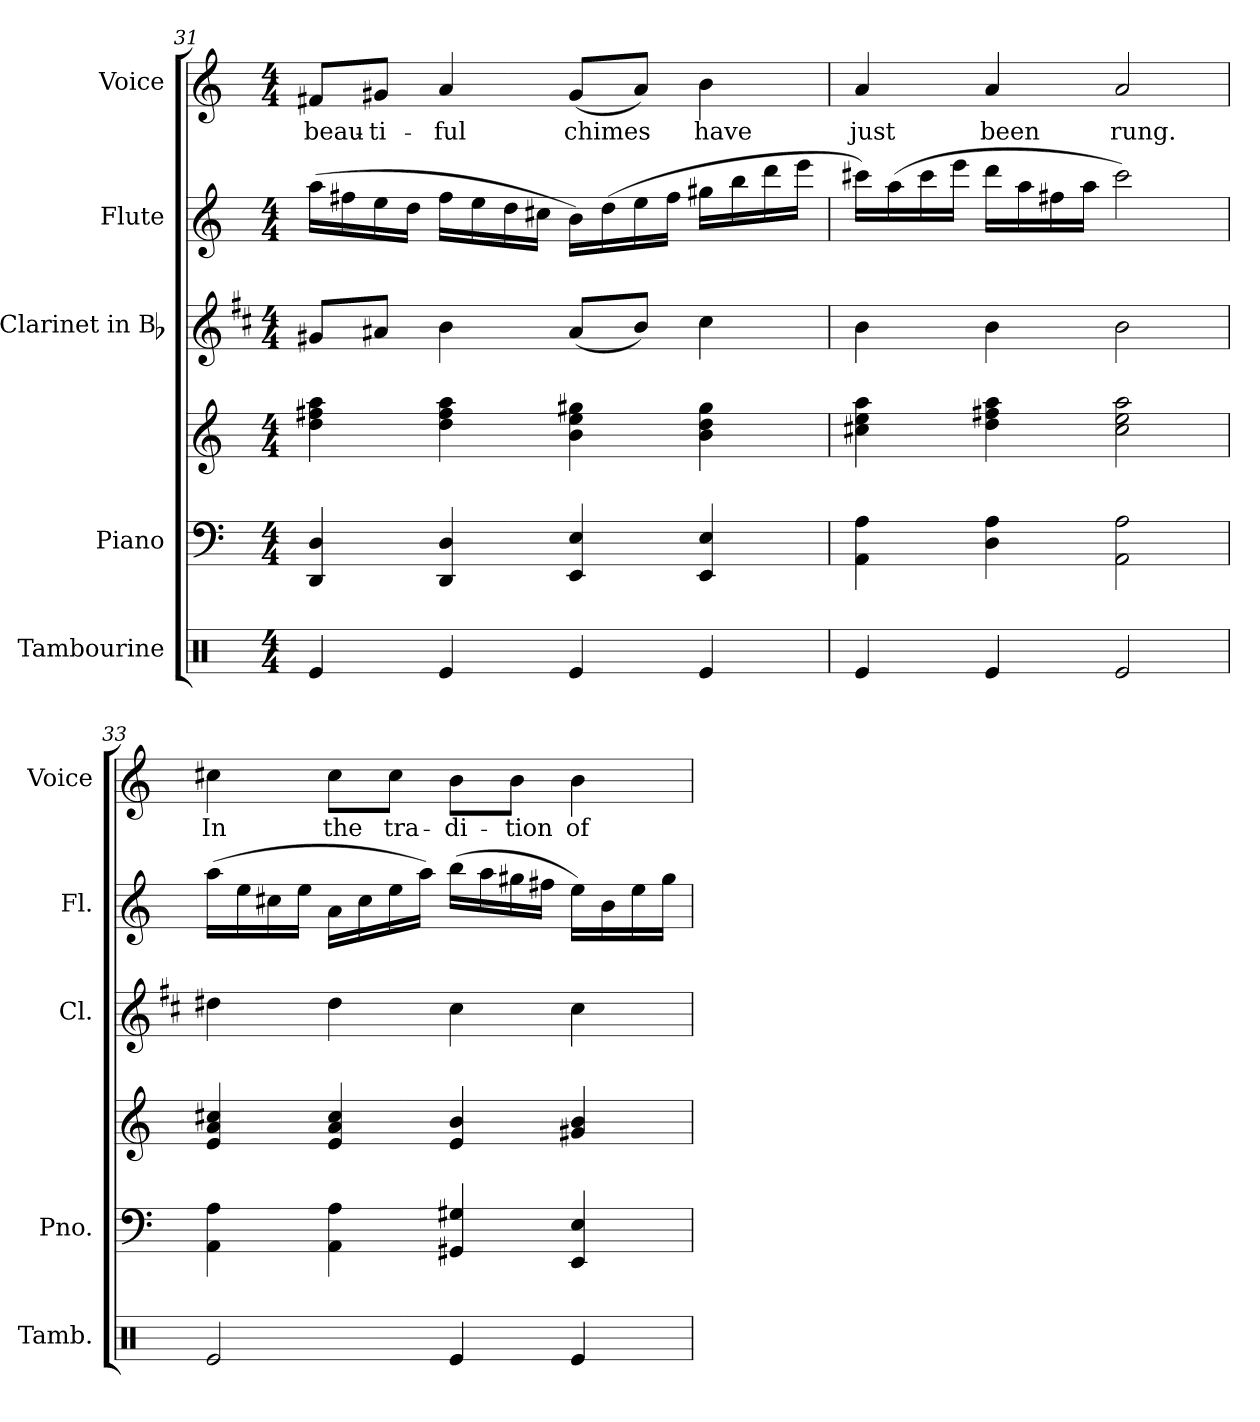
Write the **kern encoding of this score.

**kern	**kern	**kern	**kern	**kern	**kern	**text
*part5	*part4	*part4	*part3	*part2	*part1	*part1
*staff6	*staff5	*staff4	*staff3	*staff2	*staff1	*staff1
*I"Tambourine	*I"Piano	*	*I"Clarinet in Bb	*I"Flute	*I"Voice	*
*I'Tamb.	*I'Pno.	*	*I'Cl.	*I'Fl.	*I'Voice	*
*clefX	*clefF4	*clefG2	*clefG2	*clefG2	*clefG2	*
*	*	*	*ITrd1c2	*	*	*
*k[]	*k[]	*k[]	*k[]	*k[]	*k[]	*
*C:	*C:	*C:	*C:	*C:	*C:	*
*M4/4	*M4/4	*M4/4	*M4/4	*M4/4	*M4/4	*
=31	=31	=31	=31	=31	=31	=31
!	!	!	!	!	!	!LO:LY:b:color=#000000
4Rei/	4DDi/ 4Di	4ddi\ 4ff#Xi 4aai	8f#Xi/L	(16aai\LL	8f#Xi/L	beau-
.	.	.	.	16ff#Xi\	.	.
!	!	!	!	!	!	!LO:LY:b:color=#000000
.	.	.	8g#Xi/J	16eei\	8g#Xi/J	-ti-
.	.	.	.	16ddi\JJ	.	.
!	!	!	!	!	!	!LO:LY:b:color=#000000
4Rei/	4DDi/ 4Di	4ddi\ 4ff#i 4aai	4ai\	16ff#i\LL	4ai/	-ful
.	.	.	.	16eei\	.	.
.	.	.	.	16ddi\	.	.
.	.	.	.	16cc#Xi\JJ	.	.
!	!	!	!	!	!	!LO:LY:b:color=#000000
4Rei/	4EEi/ 4Ei	4bi\ 4eei 4gg#Xi	(8g#i/L	16bi\LL)	(8g#i/L	chimes
.	.	.	.	(16ddi\	.	.
.	.	.	8ai/J)	16eei\	8ai/J)	.
.	.	.	.	16ff#i\JJ	.	.
!	!	!	!	!	!	!LO:LY:b:color=#000000
4Rei/	4EEi/ 4Ei	4bi\ 4ddi 4gg#i	4bi\	16gg#Xi\LL	4bi\	have
.	.	.	.	16bbi\	.	.
.	.	.	.	16dddi\	.	.
.	.	.	.	16eeei\JJ	.	.
=32	=32	=32	=32	=32	=32	=32
!	!	!	!	!	!	!LO:LY:b:color=#000000
4Rei/	4AAi\ 4Ai	4cc#Xi\ 4eei 4aai	4ai\	16ccc#Xi\LL)	4ai/	just
.	.	.	.	(16aai\	.	.
.	.	.	.	16ccc#i\	.	.
.	.	.	.	16eeei\JJ	.	.
!	!	!	!	!	!	!LO:LY:b:color=#000000
4Rei/	4Di\ 4Ai	4ddi\ 4ff#Xi 4aai	4ai\	16dddi\LL	4ai/	been
.	.	.	.	16aai\	.	.
.	.	.	.	16ff#Xi\	.	.
.	.	.	.	16aai\JJ	.	.
!	!	!	!	!	!	!LO:LY:b:color=#000000
2Rei/	2AAi\ 2Ai	2cc#i\ 2eei 2aai	2ai\	2ccc#i\)	2ai/	rung.
=33	=33	=33	=33	=33	=33	=33
!	!	!	!	!	!	!LO:LY:b:color=#000000
2Rei/	4AAi\ 4Ai	4ei/ 4ai 4cc#Xi	4cc#Xi\	(16aai\LL	4cc#Xi\	In
.	.	.	.	16eei\	.	.
.	.	.	.	16cc#Xi\	.	.
.	.	.	.	16eei\JJ	.	.
!	!	!	!	!	!	!LO:LY:b:color=#000000
.	4AAi\ 4Ai	4ei/ 4ai 4cc#i	4cc#i\	16ai\LL	8cc#i\L	the
.	.	.	.	16cc#i\	.	.
!	!	!	!	!	!	!LO:LY:b:color=#000000
.	.	.	.	16eei\	8cc#i\J	tra-
.	.	.	.	16aai\JJ)	.	.
!	!	!	!	!	!	!LO:LY:b:color=#000000
4Rei/	4GG#Xi/ 4G#Xi	4ei/ 4bi	4bi\	(16bbi\LL	8bi\L	-di-
.	.	.	.	16aai\	.	.
!	!	!	!	!	!	!LO:LY:b:color=#000000
.	.	.	.	16gg#Xi\	8bi\J	-tion
.	.	.	.	16ff#Xi\JJ	.	.
!	!	!	!	!	!	!LO:LY:b:color=#000000
4Rei/	4EEi/ 4Ei	4g#Xi/ 4bi	4bi\	16eei\LL)	4bi\	of
.	.	.	.	16bi\	.	.
.	.	.	.	16eei\	.	.
.	.	.	.	16gg#i\JJ	.	.
=	=	=	=	=	=	=
*-	*-	*-	*-	*-	*-	*-
